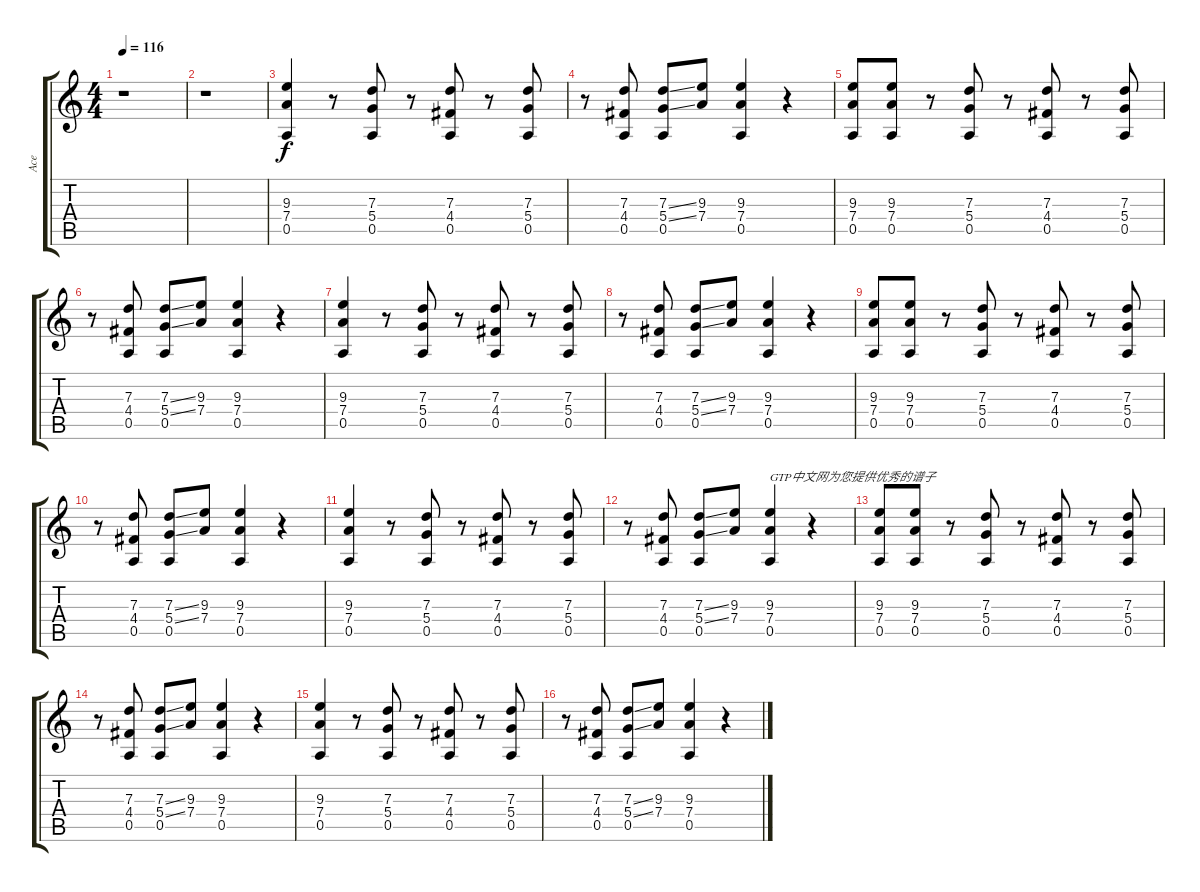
\track ("Ace" "Ace") {instrument overdrivenguitar}
\staff {score tabs}
\tuning (E4 B3 G3 D3 A2 E2) {hide}
\ts (4 4)
\tempo 116
\clef g2
\ks c
r.1{dy f instrument overdrivenguitar} |
r.1 |
(9.3 7.4 0.5).4 r.8 (7.3 5.4 0.5).8 r.8 (7.3 4.4 0.5).8 r.8 (7.3 5.4 0.5).8 |
r.8 (7.3 4.4 0.5).8 (7.3{ss} 5.4{ss} 0.5).8 (9.3 7.4).8 (9.3 7.4 0.5).4 r.4 |
(9.3 7.4 0.5).8 (9.3 7.4 0.5).8 r.8 (7.3 5.4 0.5).8 r.8 (7.3 4.4 0.5).8 r.8 (7.3 5.4 0.5).8 |
r.8 (7.3 4.4 0.5).8 (7.3{ss} 5.4{ss} 0.5).8 (9.3 7.4).8 (9.3 7.4 0.5).4 r.4 |
(9.3 7.4 0.5).4 r.8 (7.3 5.4 0.5).8 r.8 (7.3 4.4 0.5).8 r.8 (7.3 5.4 0.5).8 |
r.8 (7.3 4.4 0.5).8 (7.3{ss} 5.4{ss} 0.5).8 (9.3 7.4).8 (9.3 7.4 0.5).4 r.4 |
(9.3 7.4 0.5).8 (9.3 7.4 0.5).8 r.8 (7.3 5.4 0.5).8 r.8 (7.3 4.4 0.5).8 r.8 (7.3 5.4 0.5).8 |
r.8 (7.3 4.4 0.5).8 (7.3{ss} 5.4{ss} 0.5).8 (9.3 7.4).8 (9.3 7.4 0.5).4 r.4 |
(9.3 7.4 0.5).4 r.8 (7.3 5.4 0.5).8 r.8 (7.3 4.4 0.5).8 r.8 (7.3 5.4 0.5).8 |
r.8 (7.3 4.4 0.5).8 (7.3{ss} 5.4{ss} 0.5).8 (9.3 7.4).8 (9.3 7.4 0.5).4{txt "GTP中文网为您提供优秀的谱子"} r.4 |
(9.3 7.4 0.5).8 (9.3 7.4 0.5).8 r.8 (7.3 5.4 0.5).8 r.8 (7.3 4.4 0.5).8 r.8 (7.3 5.4 0.5).8 |
r.8 (7.3 4.4 0.5).8 (7.3{ss} 5.4{ss} 0.5).8 (9.3 7.4).8 (9.3 7.4 0.5).4 r.4 |
(9.3 7.4 0.5).4 r.8 (7.3 5.4 0.5).8 r.8 (7.3 4.4 0.5).8 r.8 (7.3 5.4 0.5).8 |
r.8 (7.3 4.4 0.5).8 (7.3{ss} 5.4{ss} 0.5).8 (9.3 7.4).8 (9.3 7.4 0.5).4 r.4
